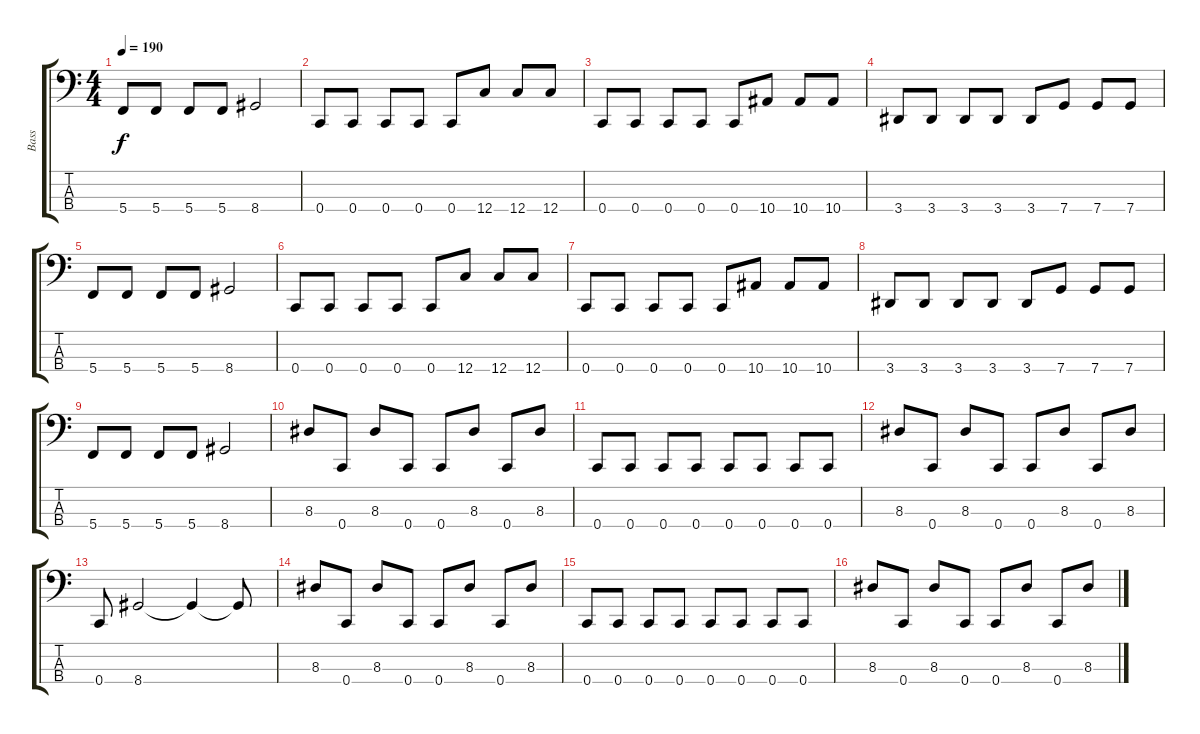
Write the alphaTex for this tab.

\track ("Bass" "Bass") {instrument electricbasspick}
\staff {score tabs}
\tuning (F2 C2 G1 C1) {hide}
\ts (4 4)
\tempo 190
\clef f4
\ks c
5.4.8{dy f} 5.4.8 5.4.8 5.4.8 8.4.2 |
0.4.8 0.4.8 0.4.8 0.4.8 0.4.8 12.4.8 12.4.8 12.4.8 |
0.4.8 0.4.8 0.4.8 0.4.8 0.4.8 10.4.8 10.4.8 10.4.8 |
3.4.8 3.4.8 3.4.8 3.4.8 3.4.8 7.4.8 7.4.8 7.4.8 |
5.4.8 5.4.8 5.4.8 5.4.8 8.4.2 |
0.4.8 0.4.8 0.4.8 0.4.8 0.4.8 12.4.8 12.4.8 12.4.8 |
0.4.8 0.4.8 0.4.8 0.4.8 0.4.8 10.4.8 10.4.8 10.4.8 |
3.4.8 3.4.8 3.4.8 3.4.8 3.4.8 7.4.8 7.4.8 7.4.8 |
5.4.8 5.4.8 5.4.8 5.4.8 8.4.2 |
8.3.8 0.4.8 8.3.8 0.4.8 0.4.8 8.3.8 0.4.8 8.3.8 |
0.4.8 0.4.8 0.4.8 0.4.8 0.4.8 0.4.8 0.4.8 0.4.8 |
8.3.8 0.4.8 8.3.8 0.4.8 0.4.8 8.3.8 0.4.8 8.3.8 |
0.4.8 8.4.2 8.4{t}.4 8.4{t}.8 |
8.3.8 0.4.8 8.3.8 0.4.8 0.4.8 8.3.8 0.4.8 8.3.8 |
0.4.8 0.4.8 0.4.8 0.4.8 0.4.8 0.4.8 0.4.8 0.4.8 |
8.3.8 0.4.8 8.3.8 0.4.8 0.4.8 8.3.8 0.4.8 8.3.8
